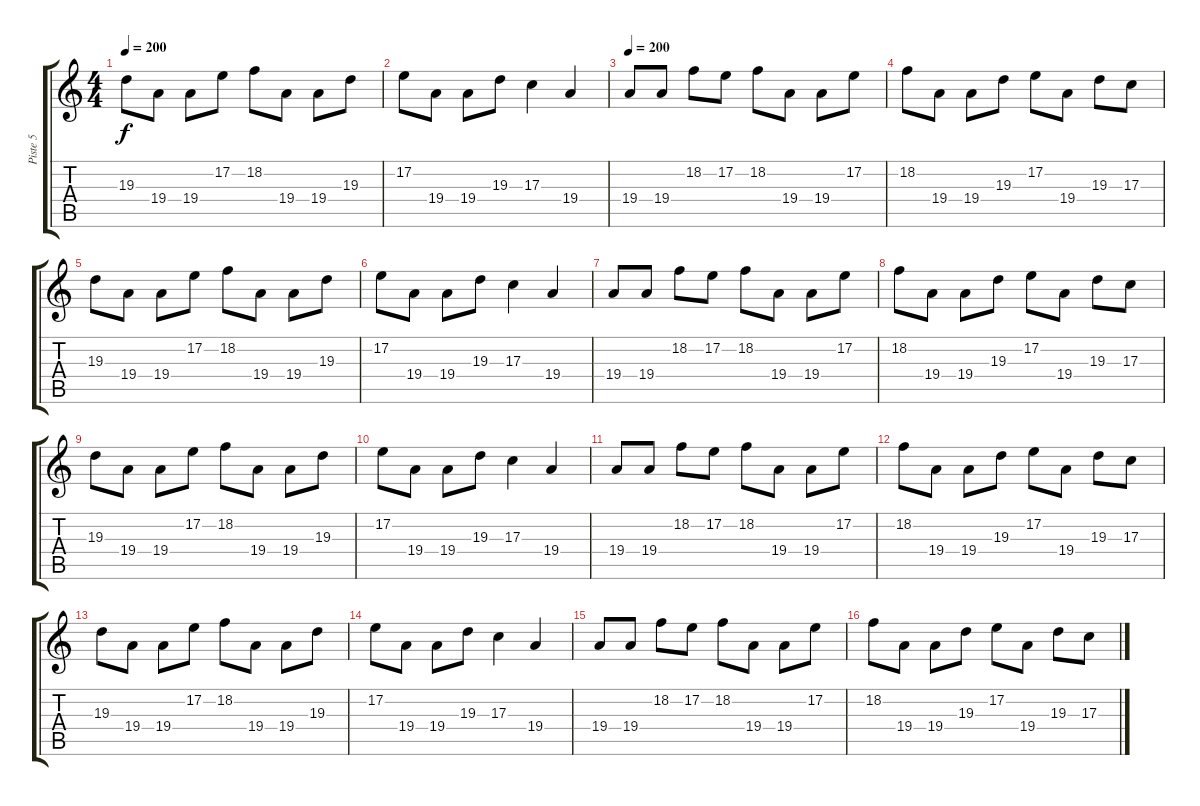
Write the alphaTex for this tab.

\track ("Piste 5" "Piste 5") {instrument pad1newage}
\staff {score tabs}
\tuning (E4 B3 G3 D3 A2 D2) {hide}
\ts (4 4)
\tempo 200
\clef g2
\ks c
19.3.8{dy f} 19.4.8 19.4.8 17.2.8 18.2.8 19.4.8 19.4.8 19.3.8 |
17.2.8 19.4.8 19.4.8 19.3.8 17.3.4 19.4.4 |
\tempo 200
19.4.8 19.4.8 18.2.8 17.2.8 18.2.8 19.4.8 19.4.8 17.2.8 |
18.2.8 19.4.8 19.4.8 19.3.8 17.2.8 19.4.8 19.3.8 17.3.8 |
19.3.8 19.4.8 19.4.8 17.2.8 18.2.8 19.4.8 19.4.8 19.3.8 |
17.2.8 19.4.8 19.4.8 19.3.8 17.3.4 19.4.4 |
19.4.8 19.4.8 18.2.8 17.2.8 18.2.8 19.4.8 19.4.8 17.2.8 |
18.2.8 19.4.8 19.4.8 19.3.8 17.2.8 19.4.8 19.3.8 17.3.8 |
19.3.8 19.4.8 19.4.8 17.2.8 18.2.8 19.4.8 19.4.8 19.3.8 |
17.2.8 19.4.8 19.4.8 19.3.8 17.3.4 19.4.4 |
19.4.8 19.4.8 18.2.8 17.2.8 18.2.8 19.4.8 19.4.8 17.2.8 |
18.2.8 19.4.8 19.4.8 19.3.8 17.2.8 19.4.8 19.3.8 17.3.8 |
19.3.8 19.4.8 19.4.8 17.2.8 18.2.8 19.4.8 19.4.8 19.3.8 |
17.2.8 19.4.8 19.4.8 19.3.8 17.3.4 19.4.4 |
19.4.8 19.4.8 18.2.8 17.2.8 18.2.8 19.4.8 19.4.8 17.2.8 |
18.2.8 19.4.8 19.4.8 19.3.8 17.2.8 19.4.8 19.3.8 17.3.8
